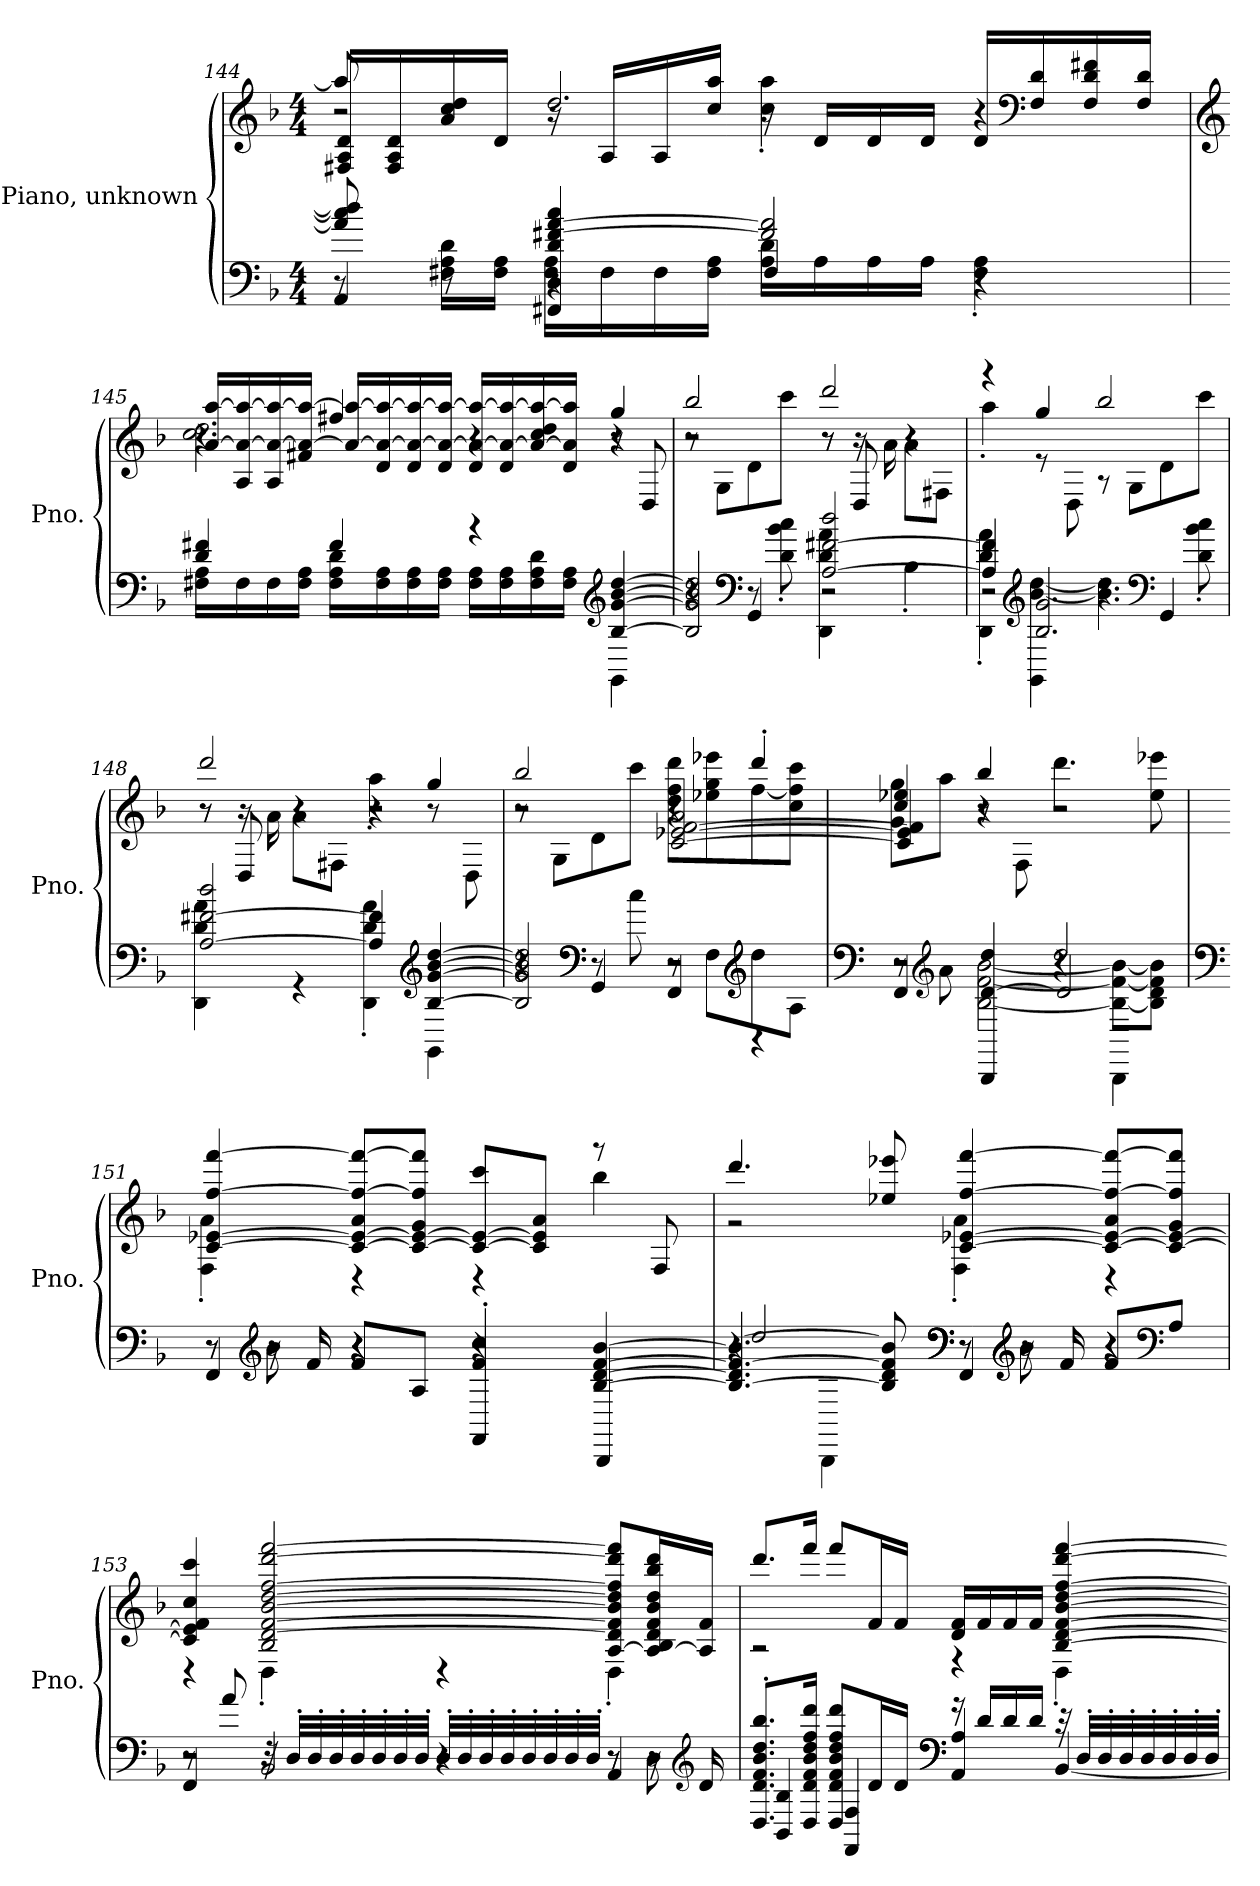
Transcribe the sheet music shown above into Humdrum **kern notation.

**kern	**kern
*part1	*part1
*staff2	*staff1
*I"Piano, unknown	*
*I'Pno.	*
!!LO:LB:g=z
*clefF4	*clefG2
*k[b-]	*k[b-]
*M4/4	*M4/4
=144	=144
*^	*^
*	*^	*	*^
8a/] 8cc/] 8dd/]	8r	4AA/	8aa/]	2r	16F#X/ 16A/ 16d/LL
.	.	.	.	.	16F#/ 16A/ 16d/
8r	16F#X\ 16A\ 16d\LL	.	8r	.	16a/ 16cc/ 16dd/
.	16F#\ 16A\JJ	.	.	.	16d/JJ
4FF#X/ 4D/ 4d/ [4f#X/ [4a/ 4cc/	16F#\ 16A\LL	4r	2.dd/	.	16r
.	16F#\	.	.	.	16A/LL
.	16F#\	.	.	.	16A/
.	16F#\ 16A\JJ	.	.	.	16cc/ 16aa/JJ
2f#/] 2a/]	16A\ 16d\LL	4F#/	.	4cc\' 4aa\'	16r
.	16A\	.	.	.	16d/LL
.	16A\	.	.	.	16d/
.	16A\JJ	.	.	.	16d/JJ
.	4F#\' 4A\'	4r	.	4r	16d/LL
*	*	*	*clefF4	*	*
.	.	.	.	.	16F#/ 16d/
.	.	.	.	.	16F#/ 16d/ 16f#X/
.	.	.	.	.	16F#/ 16d/JJ
*v	*v	*v	*	*	*
!!LO:LB:g=z	!!	!!
=145	=145	=145	=145
*	*clefG2	*	*
*^	*	*	*
4d/ 4f#X/	16F#X\ 16A\LL	4r	2.cc\ 2.dd\	[16a/ [16aa/LL
.	16F#\	.	.	16A/ 16a/_ 16aa/_
.	16F#\	.	.	16A/ 16a/_ 16aa/_
.	16F#\ 16A\JJ	.	.	16f#X/ 16a/_ 16aa/_JJ
4f#/	16F#\ 16A\ 16d\LL	4ff#X/	.	16a/_ 16aa/_LL
.	16F#\ 16A\	.	.	16d/ 16a/_ 16aa/_
.	16F#\ 16A\	.	.	16d/ 16a/_ 16aa/_
.	16F#\ 16A\JJ	.	.	16d/ 16a/_ 16aa/_JJ
4r	16F#\ 16A\LL	4r	.	16d/ 16a/_ 16aa/_LL
.	16F#\ 16A\	.	.	16d/ 16a/_ 16aa/_
.	16F#\ 16A\ 16d\	.	.	16a/_ 16cc/ 16dd/ 16aa/_
.	16F#\ 16A\JJ	.	.	16d/ 16a/] 16aa/]JJ
*clefG2	*	*	*	*
[4B-/ [4g/ [4b-/ [4dd/	4GG\	4gg/	4r	8r
.	.	.	.	8D/
=146	=146	=146	=146	=146
*	*^	*	*	*
2B-/] 2g/] 2b-/] 2dd/]	4r	4r	2bb-/	8r	2r
.	.	.	.	8G\L	.
*clefF4	*	*	*	*	*
.	8r	4GG/	.	8d\	.
.	8d\' 8b-\' 8cc\'	.	.	8ccc\J	.
[2A/ [2f#X/ 2dd/	4DD\ 4d\ 4a\	2r	2ddd/	8r	8r
.	.	.	.	16r	8D/
.	.	.	.	16a\	.
.	4B-'\	.	.	8a\L	4r
.	.	.	.	8F#X\J	.
*	*	*	*	*v	*v
!!LO:LB:g=z
=147	=147	=147	=147	=147
4A/] 4f#/]	4DD\' 4d\' 4a\'	2r	4r	4aa'\
*clefG2	*	*	*	*
2.B-/ 2.g/	4GG\ [4b-\ [4dd\	.	4gg/	8r
.	.	.	.	8D\
.	4.b-\] 4.dd\]	4r	2bb-/	8r
.	.	.	.	8G\L
*clefF4	*	*	*	*
.	.	4GG/	.	8d\
.	8d\' 8b-\' 8cc\'	.	.	8ccc\J
*	*v	*v	*	*
=148	=148	=148	=148
*	*	*	*^
[2A/ [2f#X/ 2dd/	4DD\ 4d\ 4a\	2ddd/	8r	8r
.	.	.	16r	8D/
.	.	.	16a\	.
.	4r	.	8a\L	4r
.	.	.	8F#X\J	.
4A/] 4f#/]	4DD\' 4d\' 4a\'	4r	4aa'\	2r
*clefG2	*	*	*	*
[4B-/ [4g/ [4b-/ [4dd/	4GG\	4gg/	8r	.
.	.	.	8D\	.
=149	=149	=149	=149	=149
*	*^	*	*	*
2B-/] 2g/] 2b-/] 2dd/]	4r	4r	2r	8r	2bb-/
.	.	.	.	8G\L	.
*clefF4	*	*	*	*	*
.	8r	4GG/	.	8d\	.
.	8cc\	.	.	8ccc\J	.
2r	8r	4FF/	4r	8dd\ 8ff\ 8ddd\L	[2c/ [2e-X/ [2f/ 2a/
.	8F\L	.	.	8ee-X\ 8gg\ 8eee-X\	.
*clefG2	*	*	*	*	*
.	8dd\	4r	4ddd'/	[8ff\	.
.	8A\J	.	.	8cc\ 8ff\] 8ccc\J	.
*v	*v	*v	*	*	*
!!LO:PB:g=z	!!	!!
=150	=150	=150	=150
*clefF4	*	*	*
*^	*	*	*
*	*^	*	*	*
*	*	*^	*	*	*
2r	8r	4FF/	2r	4cc/ 4ee-X/	8g\ 8gg\L	4c/] 4e-/] 4f/]
*clefG2	*	*	*	*	*	*
.	8a\	.	.	.	8aa\J	.
.	[2B-\ [2f\ [2b-\	4BBB-/ [4d/ 4dd/	.	4bb-/	8r	4r
.	.	.	.	.	8F\	.
2dd/	.	2d/]	4r	2r	4.ddd\	2r
.	8B-\_ 8f\_ 8b-\_L	.	4BBB-\	.	.	.
.	8B-\] 8d\ 8f\] 8b-\]J	.	.	.	8ee-\ 8eee-X\	.
*v	*v	*v	*v	*	*	*
*	*v	*v	*v
=151	=151
*clefF4	*
*^	*^
*	*^	*	*
8r	8r	4FF/	[4c/ [4e-X/ [4ff/ [4fff/	4F\' 4a\'
*clefG2	*	*	*	*
16r	8b-\	.	.	.
16f/	.	.	.	.
8f/L	4r	4r	8c/_ 8e-/_ 8a/ 8ff/_ 8fff/_L	4r
8A/J	.	.	8c/_ 8e-/_ 8g/ 8ff/] 8fff/]J	.
4FF/' 4f/' 4cc/'	2r	4r	8c/_ 8e-/_ 8ccc/L	4r
.	.	.	8c/] 8e-/] 8a/J	.
[4B-/ [4d/ [4f/ [4b-/	.	4BBB-/	8r	4bb-\
.	.	.	8F/	.
=152	=152	=152	=152	=152
4.B-/_ 4.d/] 4.f/_ 4.b-/_	4r	2dd/	4.ddd/	2r
.	4BBB-\	.	.	.
8B-/] 8d/ 8f/] 8b-/]	.	.	8ee-X/ 8eee-X/	.
*clefF4	*	*	*	*
8r	8r	4FF/	[4c/ [4e-X/ [4ff/ [4fff/	4F\' 4a\'
*clefG2	*	*	*	*
16r	8b-\	.	.	.
16f/	.	.	.	.
8f/L	4r	4r	8c/_ 8e-/_ 8a/ 8ff/_ 8fff/_L	4r
*clefF4	*	*	*	*
8A/J	.	.	8c/_ 8e-/_ 8g/ 8ff/] 8fff/]J	.
!!LO:LB:g=z	!!
=153	=153	=153	=153	=153
8r	2r	4FF/	4c/] 4e-/] 4f/ 4cc/ 4ccc/	4r
8a/	.	.	.	.
32r	.	2BB-/	2B-/ [2d/ [2f/ [2b-/ [2dd/ [2ff/ [2ddd/ [2fff/	4D'\
32D'/LLL	.	.	.	.
32D'/	.	.	.	.
32D'/	.	.	.	.
32D'/	.	.	.	.
32D'/	.	.	.	.
32D'/	.	.	.	.
32D'/JJJ	.	.	.	.
32D'/LLL	4r	.	.	4r
32D'/	.	.	.	.
32D'/	.	.	.	.
32D'/	.	.	.	.
32D'/	.	.	.	.
32D'/	.	.	.	.
32D'/	.	.	.	.
32D'/JJJ	.	.	.	.
8r	8r	4AA/	[8A/ 8d/] 8f/] 8b-/] 8dd/] 8ff/] 8ddd/] 8fff/]L	4D'\
16r	8D\	.	16A/_ 16B-/ 16d/ 16f/ 16b-/ 16dd/ 16bb-/ 16ddd/L	.
*clefG2	*	*	*	*
16d/	.	.	16A/] 16f/JJ	.
*	*v	*v	*	*
=154	=154	=154	=154
8.D/' 8.d/' 8.f/' 8.b-/' 8.dd/' 8.bb-/'L	4BB-/ 4B-/	8.ddd/L	2r
16D/ 16d/ 16f/ 16b-/ 16dd/ 16ff/ 16ddd/Jk	.	16fff/Jk	.
8D/ 8d/ 8f/ 8b-/ 8dd/ 8ff/ 8ddd/L	4FF/ 4F/	8fff/L	.
16d/L	.	16f/L	.
16d/JJ	.	16f/JJ	.
*clefF4	*	*	*
16r	4AA/ 4A/	16d/ 16f/LL	4r
16d/LL	.	16f/	.
16d/	.	16f/	.
16d/JJ	.	16f/JJ	.
32r	[4BB-/	[4B-/ [4d/ [4f/ [4b-/ [4dd/ [4ff/ [4ddd/ [4fff/	4D'\
32D'/LLL	.	.	.
32D'/	.	.	.
32D'/	.	.	.
32D'/	.	.	.
32D'/	.	.	.
32D'/	.	.	.
32D'/JJJ	.	.	.
*v	*v	*	*
*	*v	*v
=	=
*-	*-
